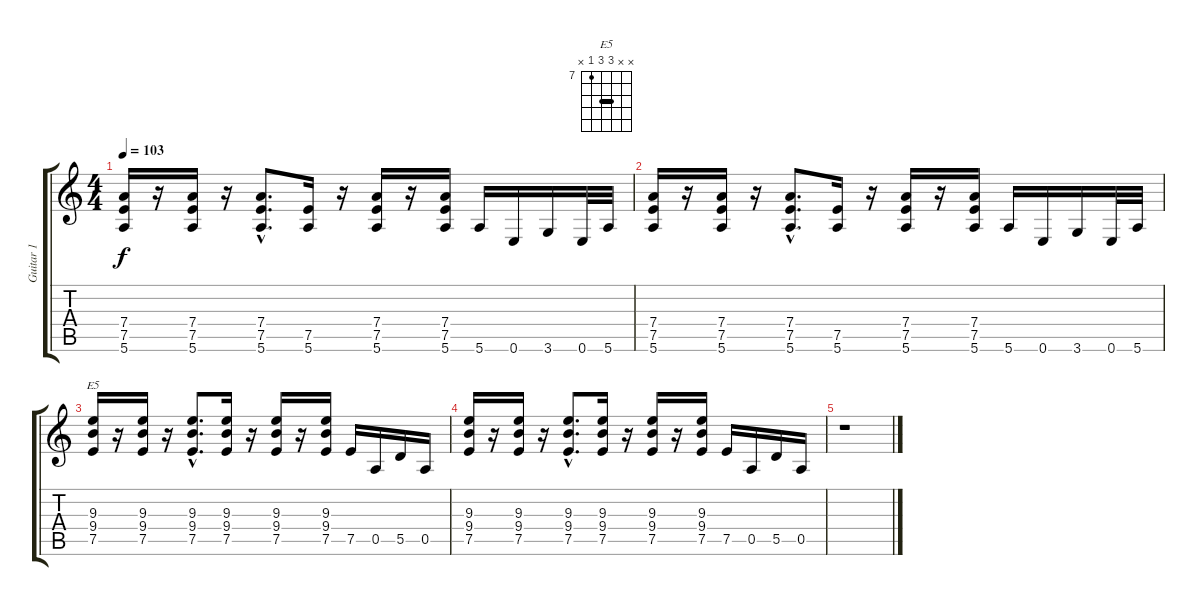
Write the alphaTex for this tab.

\track ("Guitar 1" "Guitar 1") {instrument electricguitarclean}
\staff {score tabs}
\tuning (E4 B3 G3 D3 A2 E2) {hide}
\chord ("E5" x x 9 9 7 x) {firstfret 7 barre 9}
\ts (4 4)
\tempo 103
\clef g2
\ks c
(7.4 7.5 5.6).16{dy f} r.16 (7.4 7.5 5.6).16 r.16 (7.4{hac} 7.5{hac} 5.6{hac}).8{d} (7.5 5.6).16 r.16 (7.4 7.5 5.6).16 r.16 (7.4 7.5 5.6).16 5.6.16 0.6.16 3.6.16 0.6.32 5.6.32 |
(7.4 7.5 5.6).16{volume 0} r.16 (7.4 7.5 5.6).16 r.16 (7.4{hac} 7.5{hac} 5.6{hac}).8{d} (7.5 5.6).16 r.16 (7.4 7.5 5.6).16 r.16 (7.4 7.5 5.6).16 5.6.16 0.6.16 3.6.16 0.6.32 5.6.32 |
(9.3 9.4 7.5).16{ch "E5"} r.16 (9.3 9.4 7.5).16 r.16 (9.3{hac} 9.4{hac} 7.5{hac}).8{d} (9.3 9.4 7.5).16 r.16 (9.3 9.4 7.5).16 r.16 (9.3 9.4 7.5).16 7.5.16 0.5.16 5.5.16 0.5.16 |
(9.3 9.4 7.5).16 r.16 (9.3 9.4 7.5).16 r.16 (9.3{hac} 9.4{hac} 7.5{hac}).8{d} (9.3 9.4 7.5).16 r.16 (9.3 9.4 7.5).16 r.16 (9.3 9.4 7.5).16 7.5.16 0.5.16 5.5.16 0.5.16 |
r.1
